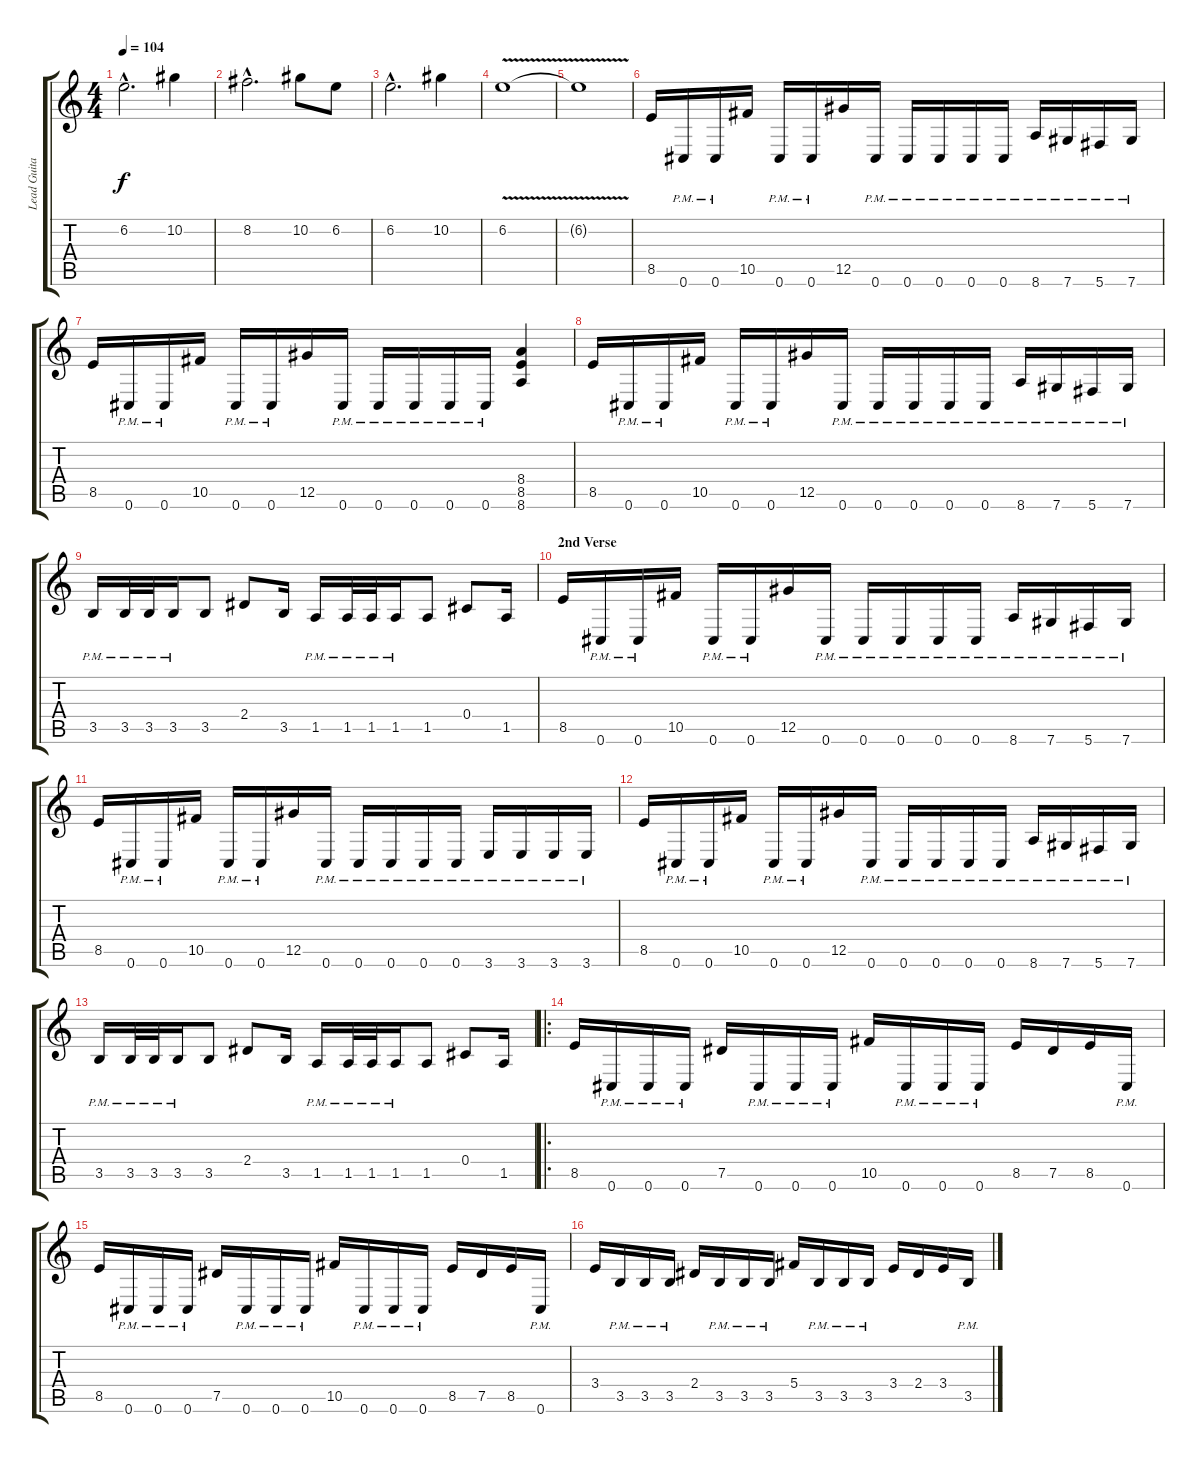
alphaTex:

\track ("Lead Guitar" "Lead Guita") {instrument distortionguitar}
\staff {score tabs}
\tuning (Eb4 Bb3 Gb3 Db3 Ab2 Db2) {hide}
\ts (4 4)
\tempo 104
\clef g2
\ks c
6.2{hac}.2{d dy f} 10.2.4 |
8.2{hac}.2{d} 10.2.8 6.2.8 |
6.2{hac}.2{d} 10.2.4 |
6.2{v}.1 |
6.2{t}.1 |
8.5.16 0.6{pm}.16 0.6{pm}.16 10.5.16 0.6{pm}.16 0.6{pm}.16 12.5.16 0.6{pm}.16 0.6{pm}.16 0.6{pm}.16 0.6{pm}.16 0.6{pm}.16 8.6{pm}.16 7.6{pm}.16 5.6{pm}.16 7.6{pm}.16 |
8.5.16 0.6{pm}.16 0.6{pm}.16 10.5.16 0.6{pm}.16 0.6{pm}.16 12.5.16 0.6{pm}.16 0.6{pm}.16 0.6{pm}.16 0.6{pm}.16 0.6{pm}.16 (8.4 8.5 8.6).4 |
8.5.16 0.6{pm}.16 0.6{pm}.16 10.5.16 0.6{pm}.16 0.6{pm}.16 12.5.16 0.6{pm}.16 0.6{pm}.16 0.6{pm}.16 0.6{pm}.16 0.6{pm}.16 8.6{pm}.16 7.6{pm}.16 5.6{pm}.16 7.6{pm}.16 |
3.5{pm}.16 3.5{pm}.32 3.5{pm}.32 3.5{pm}.16 3.5.8 2.4.8 3.5.16 1.5{pm}.16 1.5{pm}.32 1.5{pm}.32 1.5{pm}.16 1.5.8 0.4.8 1.5.16 |
\section ("" "2nd Verse")
8.5.16 0.6{pm}.16 0.6{pm}.16 10.5.16 0.6{pm}.16 0.6{pm}.16 12.5.16 0.6{pm}.16 0.6{pm}.16 0.6{pm}.16 0.6{pm}.16 0.6{pm}.16 8.6{pm}.16 7.6{pm}.16 5.6{pm}.16 7.6{pm}.16 |
8.5.16 0.6{pm}.16 0.6{pm}.16 10.5.16 0.6{pm}.16 0.6{pm}.16 12.5.16 0.6{pm}.16 0.6{pm}.16 0.6{pm}.16 0.6{pm}.16 0.6{pm}.16 3.6{pm}.16 3.6{pm}.16 3.6{pm}.16 3.6{pm}.16 |
8.5.16 0.6{pm}.16 0.6{pm}.16 10.5.16 0.6{pm}.16 0.6{pm}.16 12.5.16 0.6{pm}.16 0.6{pm}.16 0.6{pm}.16 0.6{pm}.16 0.6{pm}.16 8.6{pm}.16 7.6{pm}.16 5.6{pm}.16 7.6{pm}.16 |
3.5{pm}.16 3.5{pm}.32 3.5{pm}.32 3.5{pm}.16 3.5.8 2.4.8 3.5.16 1.5{pm}.16 1.5{pm}.32 1.5{pm}.32 1.5{pm}.16 1.5.8 0.4.8 1.5.16 |
\ro
8.5.16{balance 10} 0.6{pm}.16 0.6{pm}.16 0.6{pm}.16 7.5.16 0.6{pm}.16 0.6{pm}.16 0.6{pm}.16 10.5.16 0.6{pm}.16 0.6{pm}.16 0.6{pm}.16 8.5.16 7.5.16 8.5.16 0.6{pm}.16 |
8.5.16 0.6{pm}.16 0.6{pm}.16 0.6{pm}.16 7.5.16 0.6{pm}.16 0.6{pm}.16 0.6{pm}.16 10.5.16 0.6{pm}.16 0.6{pm}.16 0.6{pm}.16 8.5.16 7.5.16 8.5.16 0.6{pm}.16 |
3.4.16 3.5{pm}.16 3.5{pm}.16 3.5{pm}.16 2.4.16 3.5{pm}.16 3.5{pm}.16 3.5{pm}.16 5.4.16 3.5{pm}.16 3.5{pm}.16 3.5{pm}.16 3.4.16 2.4.16 3.4.16 3.5{pm}.16
